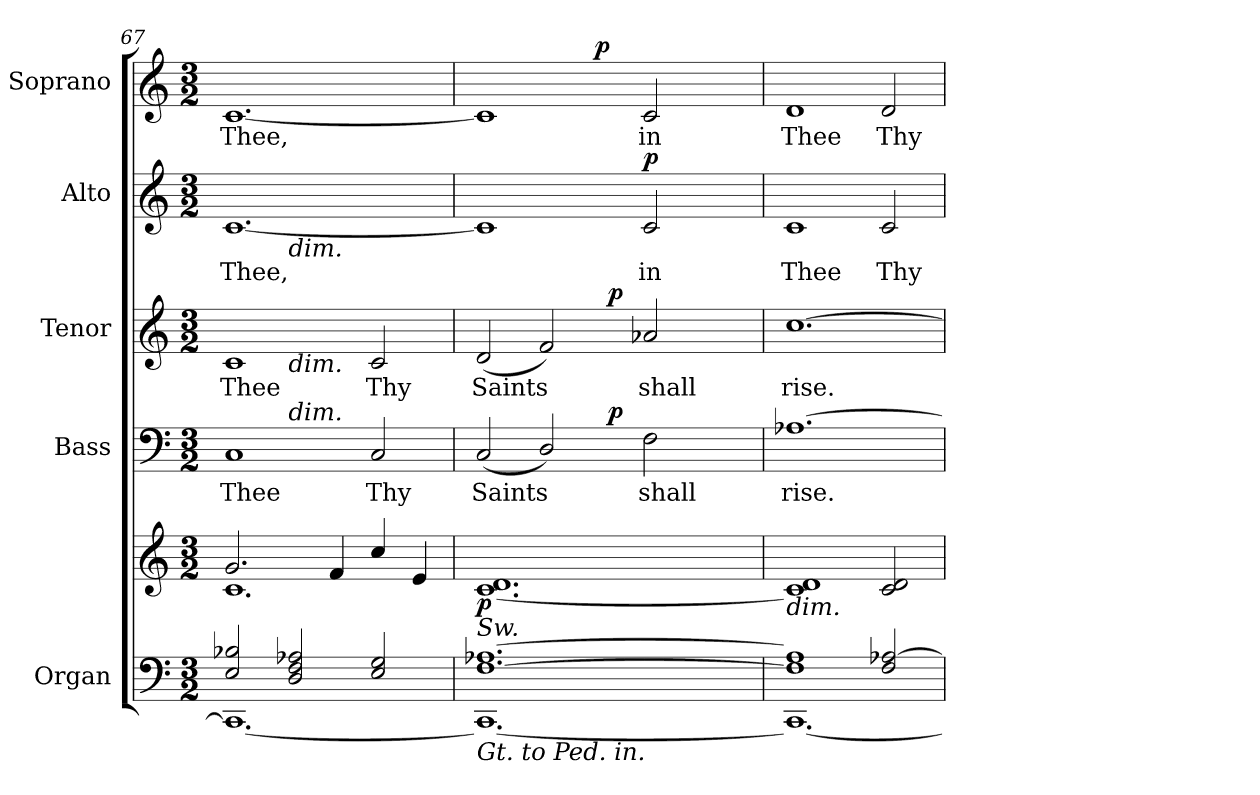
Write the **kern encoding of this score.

**kern	**kern	**dynam	**kern	**text	**dynam	**kern	**text	**dynam	**kern	**text	**dynam	**kern	**text	**dynam
*part5	*part5	*part5	*part4	*part4	*part4	*part3	*part3	*part3	*part2	*part2	*part2	*part1	*part1	*part1
*staff6	*staff5	*staff5/6	*staff4	*staff4	*staff4	*staff3	*staff3	*staff3	*staff2	*staff2	*staff2	*staff1	*staff1	*staff1
*I"Organ	*	*	*I"Bass	*	*	*I"Tenor	*	*	*I"Alto	*	*	*I"Soprano	*	*
*I'Org.	*	*	*	*	*	*	*	*	*	*	*	*	*	*
*clefF4	*clefG2	*	*clefF4	*	*	*clefG2	*	*	*clefG2	*	*	*clefG2	*	*
*	*	*	*	*	*	*ITrd7c12	*	*	*	*	*	*	*	*
*k[]	*k[]	*	*k[]	*	*	*k[]	*	*	*k[]	*	*	*k[]	*	*
*C:	*C:	*	*C:	*	*	*C:	*	*	*C:	*	*	*C:	*	*
*M3/2	*M3/2	*	*M3/2	*	*	*M3/2	*	*	*M3/2	*	*	*M3/2	*	*
=67	=67	=67	=67	=67	=67	=67	=67	=67	=67	=67	=67	=67	=67	=67
*^	*^	*	*	*	*	*	*	*	*	*	*	*	*	*
!	!	!	!	!	!	!LO:LY:b:color=#000000	!	!	!	!	!	!	!	!	!	!
!	!	!	!	!	!	!	!	!	!LO:LY:b:color=#000000	!	!	!	!	!	!	!
!	!	!	!	!	!	!	!	!	!	!	!	!LO:LY:b:color=#000000	!	!	!	!
!	!	!	!	!	!	!	!	!	!	!	!	!	!	!	!LO:LY:b:color=#000000	!
*	*	*	*	*	*^	*	*	*^	*	*	*^	*	*	*	*	*
2Ei/ 2B-Xi	1.CCi_	2.gi/	1.ci	.	1Ci	2ryy	Thee	.	1Ci	2ryy	Thee	.	[1.ci	2ryy	Thee,	.	[1.ci	Thee,	.
!	!	!	!	!	!	!	!	!	!	!	!	!	!	!LO:TX:b:i:t=dim.	!	!	!	!	!
!	!	!	!	!	!	!	!	!	!	!LO:TX:b:i:t=dim.	!	!	!	!	!	!	!	!	!
!	!	!	!	!	!	!LO:TX:a:i:t=dim.	!	!	!	!	!	!	!	!	!	!	!	!	!
2Di/ 2Fi 2A-Xi	.	.	.	.	.	1ryy	.	.	.	1ryy	.	.	.	1ryy	.	.	.	.	.
.	.	4fi/	.	.	.	.	.	.	.	.	.	.	.	.	.	.	.	.	.
!	!	!	!	!	!	!	!LO:LY:b:color=#000000	!	!	!	!	!	!	!	!	!	!	!	!
!	!	!	!	!	!	!	!	!	!	!	!LO:LY:b:color=#000000	!	!	!	!	!	!	!	!
2Ei/ 2Gi	.	4cci/	.	.	2Ci/	.	Thy	.	2Ci/	.	Thy	.	.	.	.	.	.	.	.
.	.	4ei/	.	.	.	.	.	.	.	.	.	.	.	.	.	.	.	.	.
*	*	*v	*v	*	*	*	*	*	*	*	*	*	*v	*v	*	*	*	*	*
=68	=68	=68	=68	=68	=68	=68	=68	=68	=68	=68	=68	=68	=68	=68	=68	=68	=68
*	*	*	*	*	*	*	*	*	*	*	*	*^	*	*	*	*	*
!	!	!	!	!	!	!LO:LY:b:color=#000000	!	!	!	!	!	!	!	!	!	!	!	!
*	*	*	*	*	*	*	*	*	*	*	*	*v	*v	*	*	*	*	*
*	*	*	*	*	*	*	*	*	*	*	*	*^	*	*	*	*	*
!LO:TX:a:i:t=Sw.	!	!	!	!	!	!	!	!	!	!	!	!	!	!	!	!	!	!
!LO:TX:b:i:t=Gt. to Ped. in.	!	!	!	!	!	!	!	!	!	!	!	!	!	!	!	!	!	!
!	!	!	!	!	!	!	!	!	!	!LO:LY:b:color=#000000	!	!	!	!	!	!	!	!
*	*	*	*	*	*	*	*	*	*	*	*	*v	*v	*	*	*^	*	*
[1.Fi [1.A-Xi	1.CCi_	[1.ci 1.di	p	(2Ci/	2ryy	Saints	.	(2Di/	2ryy	Saints	.	1ci]	.	.	1ci]	2ryy	.	.
.	.	.	.	2Di/)	4ryy	.	.	2Fi/)	4ryy	.	.	.	.	.	.	4ryy	.	.
.	.	.	.	.	32ryy	.	.	.	32ryy	.	.	.	.	.	.	32ryy	.	.
.	.	.	.	.	64ryy	.	.	.	64ryy	.	.	.	.	.	.	512.ryy	.	.
.	.	.	.	.	.	.	.	.	.	.	.	.	.	.	.	2ryy	.	p
.	.	.	.	.	128ryy	.	.	.	128ryy	.	.	.	.	.	.	.	.	.
.	.	.	.	.	512ryy	.	.	.	512ryy	.	.	.	.	.	.	.	.	.
.	.	.	.	.	2ryy	.	p	.	2ryy	.	p	.	.	.	.	.	.	.
!	!	!	!	!	!	!LO:LY:b:color=#000000	!	!	!	!	!	!	!	!	!	!	!	!
!	!	!	!	!	!	!	!	!	!	!LO:LY:b:color=#000000	!	!	!	!	!	!	!	!
!	!	!	!	!	!	!	!	!	!	!	!	!	!LO:LY:b:color=#000000	!	!	!	!	!
!	!	!	!	!	!	!	!	!	!	!	!	!	!	!	!	!	!LO:LY:b:color=#000000	!
.	.	.	.	2Fi\	.	shall	.	2A-Xi/	.	shall	.	2ci/	in	p	2ci/	.	in	.
.	.	.	.	.	.	.	.	.	.	.	.	.	.	.	.	8ryy	.	.
.	.	.	.	.	8ryy	.	.	.	8ryy	.	.	.	.	.	.	.	.	.
.	.	.	.	.	.	.	.	.	.	.	.	.	.	.	.	16ryy	.	.
.	.	.	.	.	16ryy	.	.	.	16ryy	.	.	.	.	.	.	.	.	.
.	.	.	.	.	.	.	.	.	.	.	.	.	.	.	.	64ryy	.	.
.	.	.	.	.	.	.	.	.	.	.	.	.	.	.	.	128ryy	.	.
.	.	.	.	.	256.ryy	.	.	.	256.ryy	.	.	.	.	.	.	.	.	.
.	.	.	.	.	.	.	.	.	.	.	.	.	.	.	.	256ryy	.	.
.	.	.	.	.	.	.	.	.	.	.	.	.	.	.	.	1024ryy	.	.
*	*	*	*	*v	*v	*	*	*	*	*	*	*	*	*	*v	*v	*	*
*	*	*	*	*	*	*	*v	*v	*	*	*	*	*	*	*	*
=69	=69	=69	=69	=69	=69	=69	=69	=69	=69	=69	=69	=69	=69	=69	=69
*	*	*	*	*^	*	*	*^	*	*	*	*	*	*^	*	*
!	!	!	!	!	!	!LO:LY:b:color=#000000	!	!	!	!	!	!	!	!	!	!	!	!
*	*	*	*	*v	*v	*	*	*	*	*	*	*	*	*	*v	*v	*	*
*	*	*	*	*	*	*	*v	*v	*	*	*	*	*	*	*	*
*	*	*	*	*^	*	*	*^	*	*	*	*	*	*^	*	*
!	!	!	!	!	!	!	!	!	!	!LO:LY:b:color=#000000	!	!	!	!	!	!	!	!
*	*	*	*	*v	*v	*	*	*	*	*	*	*	*	*	*v	*v	*	*
*	*	*	*	*	*	*	*v	*v	*	*	*	*	*	*	*	*
*	*	*	*	*^	*	*	*^	*	*	*	*	*	*^	*	*
!	!	!	!	!	!	!	!	!	!	!	!	!	!LO:LY:b:color=#000000	!	!	!	!	!
*	*	*	*	*v	*v	*	*	*	*	*	*	*	*	*	*v	*v	*	*
*	*	*	*	*	*	*	*v	*v	*	*	*	*	*	*	*	*
*	*	*	*	*^	*	*	*^	*	*	*	*	*	*^	*	*
!	!	!LO:TX:b:i:t=dim.	!	!	!	!	!	!	!	!	!	!	!	!	!	!	!	!
!	!	!	!	!	!	!	!	!	!	!	!	!	!	!	!	!	!LO:LY:b:color=#000000	!
*	*	*	*	*v	*v	*	*	*	*	*	*	*	*	*	*v	*v	*	*
*	*	*	*	*	*	*	*v	*v	*	*	*	*	*	*	*	*
1Fi] 1A-i]	1.CCi_	1ci] 1di	.	[1.A-Xi	rise.	.	[1.ci	rise.	.	1ci	Thee	.	1di	Thee	.
!	!	!	!	!	!	!	!	!	!	!	!LO:LY:b:color=#000000	!	!	!	!
!	!	!	!	!	!	!	!	!	!	!	!	!	!	!LO:LY:b:color=#000000	!
2Fi/ [2A-Xi	.	2ci/ 2di	.	.	.	.	.	.	.	2ci/	Thy	.	2di/	Thy	.
*v	*v	*	*	*	*	*	*	*	*	*	*	*	*	*	*
=	=	=	=	=	=	=	=	=	=	=	=	=	=	=
*-	*-	*-	*-	*-	*-	*-	*-	*-	*-	*-	*-	*-	*-	*-
